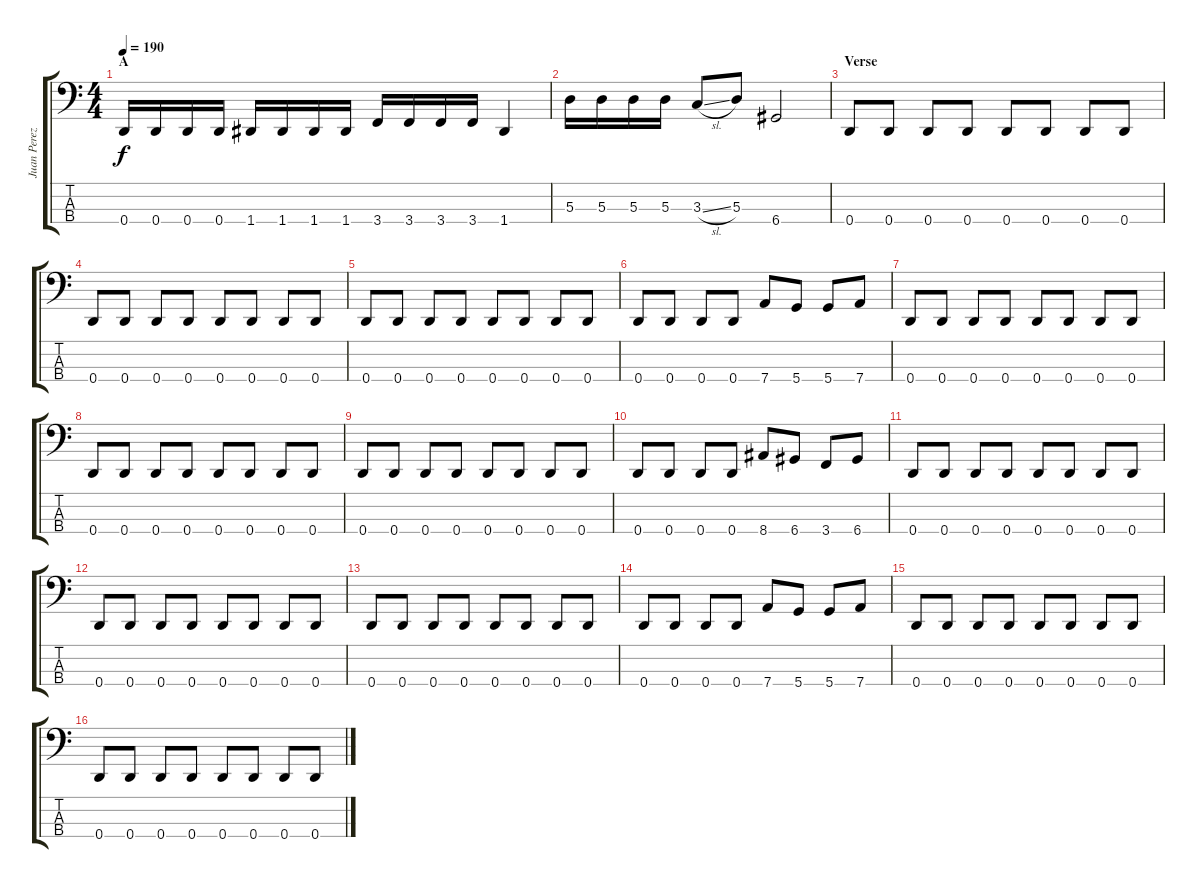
\track ("Juan Perez" "Juan Perez") {instrument electricbassfinger}
\staff {score tabs}
\tuning (G2 D2 A1 D1) {hide}
\ts (4 4)
\section ("" "A")
\tempo 190
\clef f4
\ks c
0.4.16{dy f} 0.4.16 0.4.16 0.4.16 1.4.16 1.4.16 1.4.16 1.4.16 3.4.16 3.4.16 3.4.16 3.4.16 1.4.4 |
5.3.16 5.3.16 5.3.16 5.3.16 3.3{sl}.8 5.3.8 6.4.2 |
\section ("" "Verse")
0.4.8 0.4.8 0.4.8 0.4.8 0.4.8 0.4.8 0.4.8 0.4.8 |
0.4.8 0.4.8 0.4.8 0.4.8 0.4.8 0.4.8 0.4.8 0.4.8 |
0.4.8 0.4.8 0.4.8 0.4.8 0.4.8 0.4.8 0.4.8 0.4.8 |
0.4.8 0.4.8 0.4.8 0.4.8 7.4.8 5.4.8 5.4.8 7.4.8 |
0.4.8 0.4.8 0.4.8 0.4.8 0.4.8 0.4.8 0.4.8 0.4.8 |
0.4.8 0.4.8 0.4.8 0.4.8 0.4.8 0.4.8 0.4.8 0.4.8 |
0.4.8 0.4.8 0.4.8 0.4.8 0.4.8 0.4.8 0.4.8 0.4.8 |
0.4.8 0.4.8 0.4.8 0.4.8 8.4.8 6.4.8 3.4.8 6.4.8 |
0.4.8 0.4.8 0.4.8 0.4.8 0.4.8 0.4.8 0.4.8 0.4.8 |
0.4.8 0.4.8 0.4.8 0.4.8 0.4.8 0.4.8 0.4.8 0.4.8 |
0.4.8 0.4.8 0.4.8 0.4.8 0.4.8 0.4.8 0.4.8 0.4.8 |
0.4.8 0.4.8 0.4.8 0.4.8 7.4.8 5.4.8 5.4.8 7.4.8 |
0.4.8 0.4.8 0.4.8 0.4.8 0.4.8 0.4.8 0.4.8 0.4.8 |
0.4.8 0.4.8 0.4.8 0.4.8 0.4.8 0.4.8 0.4.8 0.4.8
